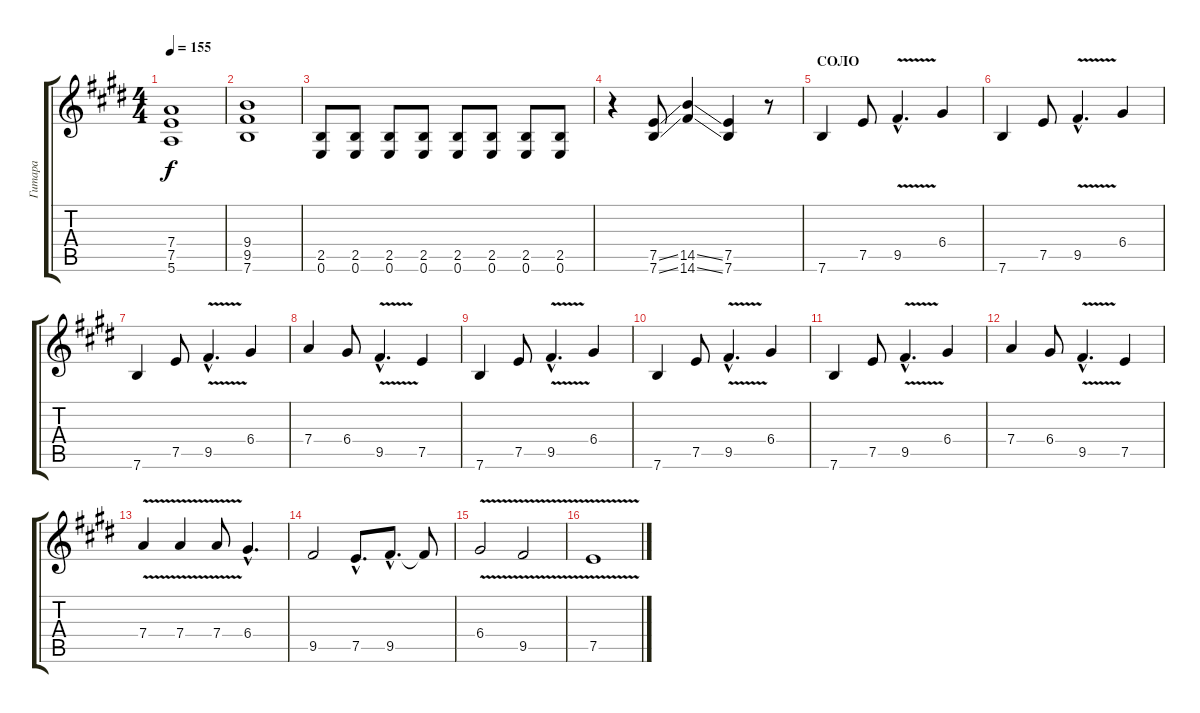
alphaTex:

\track ("Гитара" "Гитара") {instrument electricguitarclean}
\staff {score tabs}
\tuning (E4 B3 G3 D3 A2 E2) {hide}
\ts (4 4)
\tempo 155
\clef g2
\ks e
(7.4 7.5 5.6).1{dy f} |
(9.4 9.5 7.6).1 |
(2.5 0.6).8 (2.5 0.6).8 (2.5 0.6).8 (2.5 0.6).8 (2.5 0.6).8 (2.5 0.6).8 (2.5 0.6).8 (2.5 0.6).8 |
r.4 (7.5{ss} 7.6{ss}).8 (14.5{ss} 14.6{ss}).4 (7.5 7.6).4 r.8 |
\section ("" "СОЛО")
7.6.4{volume 15 balance 5} 7.5.8 9.5{v hac}.4{d} 6.4.4 |
7.6.4 7.5.8 9.5{v hac}.4{d} 6.4.4 |
7.6.4 7.5.8 9.5{v hac}.4{d} 6.4.4 |
7.4.4 6.4.8 9.5{v hac}.4{d} 7.5.4 |
7.6.4{volume 15 balance 5} 7.5.8 9.5{v hac}.4{d} 6.4.4 |
7.6.4 7.5.8 9.5{v hac}.4{d} 6.4.4 |
7.6.4 7.5.8 9.5{v hac}.4{d} 6.4.4 |
7.4.4 6.4.8 9.5{v hac}.4{d} 7.5.4 |
7.4{v}.4 7.4{v}.4 7.4{v}.8 6.4{hac}.4{d} |
9.5.2 7.5{hac}.8{d} 9.5{hac}.8{d} 9.5{t}.8 |
6.4{v}.2 9.5{v}.2 |
7.5{v}.1
